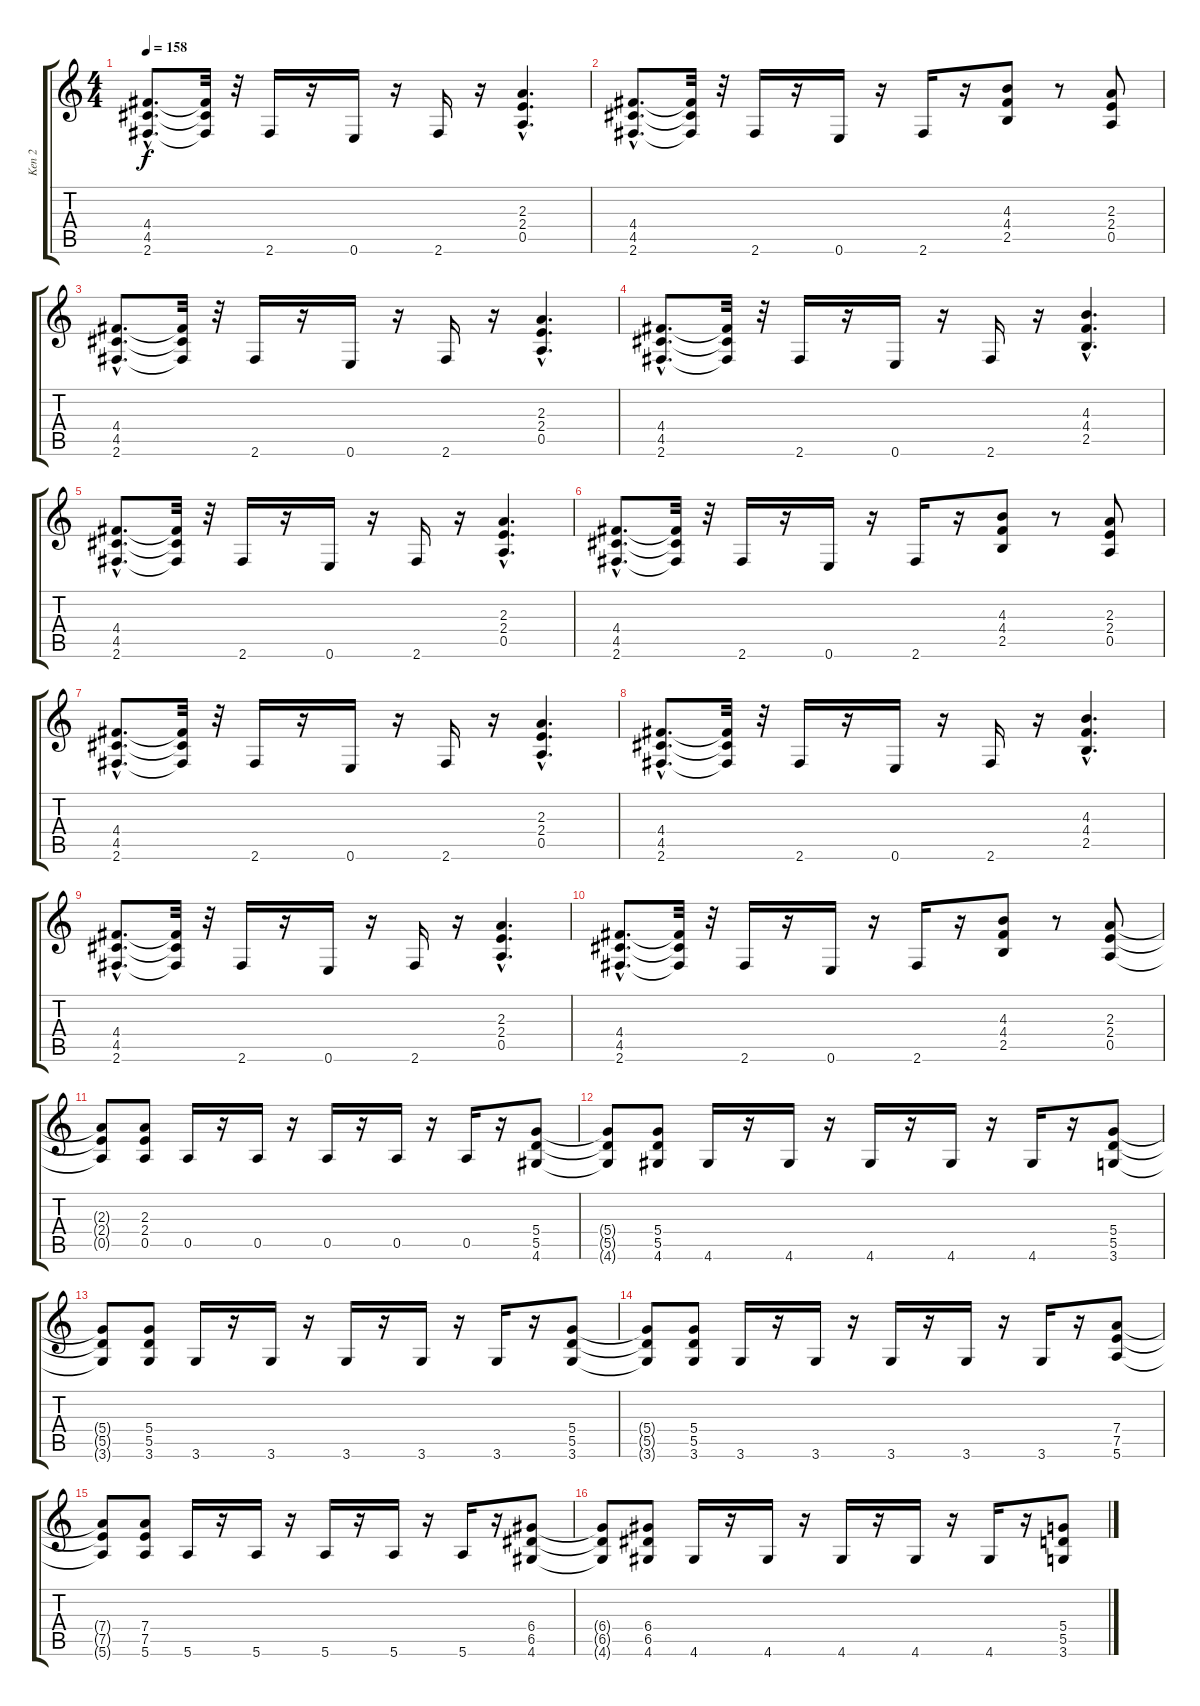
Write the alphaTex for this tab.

\track ("Ken 2" "Ken 2") {instrument distortionguitar}
\staff {score tabs}
\tuning (E4 B3 G3 D3 A2 E2) {hide}
\ts (4 4)
\tempo 158
\clef g2
\ks c
(4.4{hac} 4.5{hac} 2.6{hac}).8{d dy f} (4.4{t} 4.5{t} 2.6{t}).32 r.32 2.6.16 r.16 0.6.16 r.16 2.6.16 r.16 (2.3{hac} 2.4{hac} 0.5{hac}).4{d} |
(4.4{hac} 4.5{hac} 2.6{hac}).8{d} (4.4{t} 4.5{t} 2.6{t}).32 r.32 2.6.16 r.16 0.6.16 r.16 2.6.16 r.16 (4.3 4.4 2.5).8 r.8 (2.3 2.4 0.5).8 |
(4.4{hac} 4.5{hac} 2.6{hac}).8{d} (4.4{t} 4.5{t} 2.6{t}).32 r.32 2.6.16 r.16 0.6.16 r.16 2.6.16 r.16 (2.3{hac} 2.4{hac} 0.5{hac}).4{d} |
(4.4{hac} 4.5{hac} 2.6{hac}).8{d} (4.4{t} 4.5{t} 2.6{t}).32 r.32 2.6.16 r.16 0.6.16 r.16 2.6.16 r.16 (4.3{hac} 4.4{hac} 2.5{hac}).4{d} |
(4.4{hac} 4.5{hac} 2.6{hac}).8{d} (4.4{t} 4.5{t} 2.6{t}).32 r.32 2.6.16 r.16 0.6.16 r.16 2.6.16 r.16 (2.3{hac} 2.4{hac} 0.5{hac}).4{d} |
(4.4{hac} 4.5{hac} 2.6{hac}).8{d} (4.4{t} 4.5{t} 2.6{t}).32 r.32 2.6.16 r.16 0.6.16 r.16 2.6.16 r.16 (4.3 4.4 2.5).8 r.8 (2.3 2.4 0.5).8 |
(4.4{hac} 4.5{hac} 2.6{hac}).8{d} (4.4{t} 4.5{t} 2.6{t}).32 r.32 2.6.16 r.16 0.6.16 r.16 2.6.16 r.16 (2.3{hac} 2.4{hac} 0.5{hac}).4{d} |
(4.4{hac} 4.5{hac} 2.6{hac}).8{d} (4.4{t} 4.5{t} 2.6{t}).32 r.32 2.6.16 r.16 0.6.16 r.16 2.6.16 r.16 (4.3{hac} 4.4{hac} 2.5{hac}).4{d} |
(4.4{hac} 4.5{hac} 2.6{hac}).8{d} (4.4{t} 4.5{t} 2.6{t}).32 r.32 2.6.16 r.16 0.6.16 r.16 2.6.16 r.16 (2.3{hac} 2.4{hac} 0.5{hac}).4{d} |
(4.4{hac} 4.5{hac} 2.6{hac}).8{d} (4.4{t} 4.5{t} 2.6{t}).32 r.32 2.6.16 r.16 0.6.16 r.16 2.6.16 r.16 (4.3 4.4 2.5).8 r.8 (2.3 2.4 0.5).8 |
(2.3{t} 2.4{t} 0.5{t}).8 (2.3 2.4 0.5).8 0.5.16 r.16 0.5.16 r.16 0.5.16 r.16 0.5.16 r.16 0.5.16 r.16 (5.4 5.5 4.6).8 |
(5.4{t} 5.5{t} 4.6{t}).8 (5.4 5.5 4.6).8 4.6.16 r.16 4.6.16 r.16 4.6.16 r.16 4.6.16 r.16 4.6.16 r.16 (5.4 5.5 3.6).8 |
(5.4{t} 5.5{t} 3.6{t}).8 (5.4 5.5 3.6).8 3.6.16 r.16 3.6.16 r.16 3.6.16 r.16 3.6.16 r.16 3.6.16 r.16 (5.4 5.5 3.6).8 |
(5.4{t} 5.5{t} 3.6{t}).8 (5.4 5.5 3.6).8 3.6.16 r.16 3.6.16 r.16 3.6.16 r.16 3.6.16 r.16 3.6.16 r.16 (7.4 7.5 5.6).8 |
(7.4{t} 7.5{t} 5.6{t}).8 (7.4 7.5 5.6).8 5.6.16 r.16 5.6.16 r.16 5.6.16 r.16 5.6.16 r.16 5.6.16 r.16 (6.4 6.5 4.6).8 |
(6.4{t} 6.5{t} 4.6{t}).8 (6.4 6.5 4.6).8 4.6.16 r.16 4.6.16 r.16 4.6.16 r.16 4.6.16 r.16 4.6.16 r.16 (5.4 5.5 3.6).8
